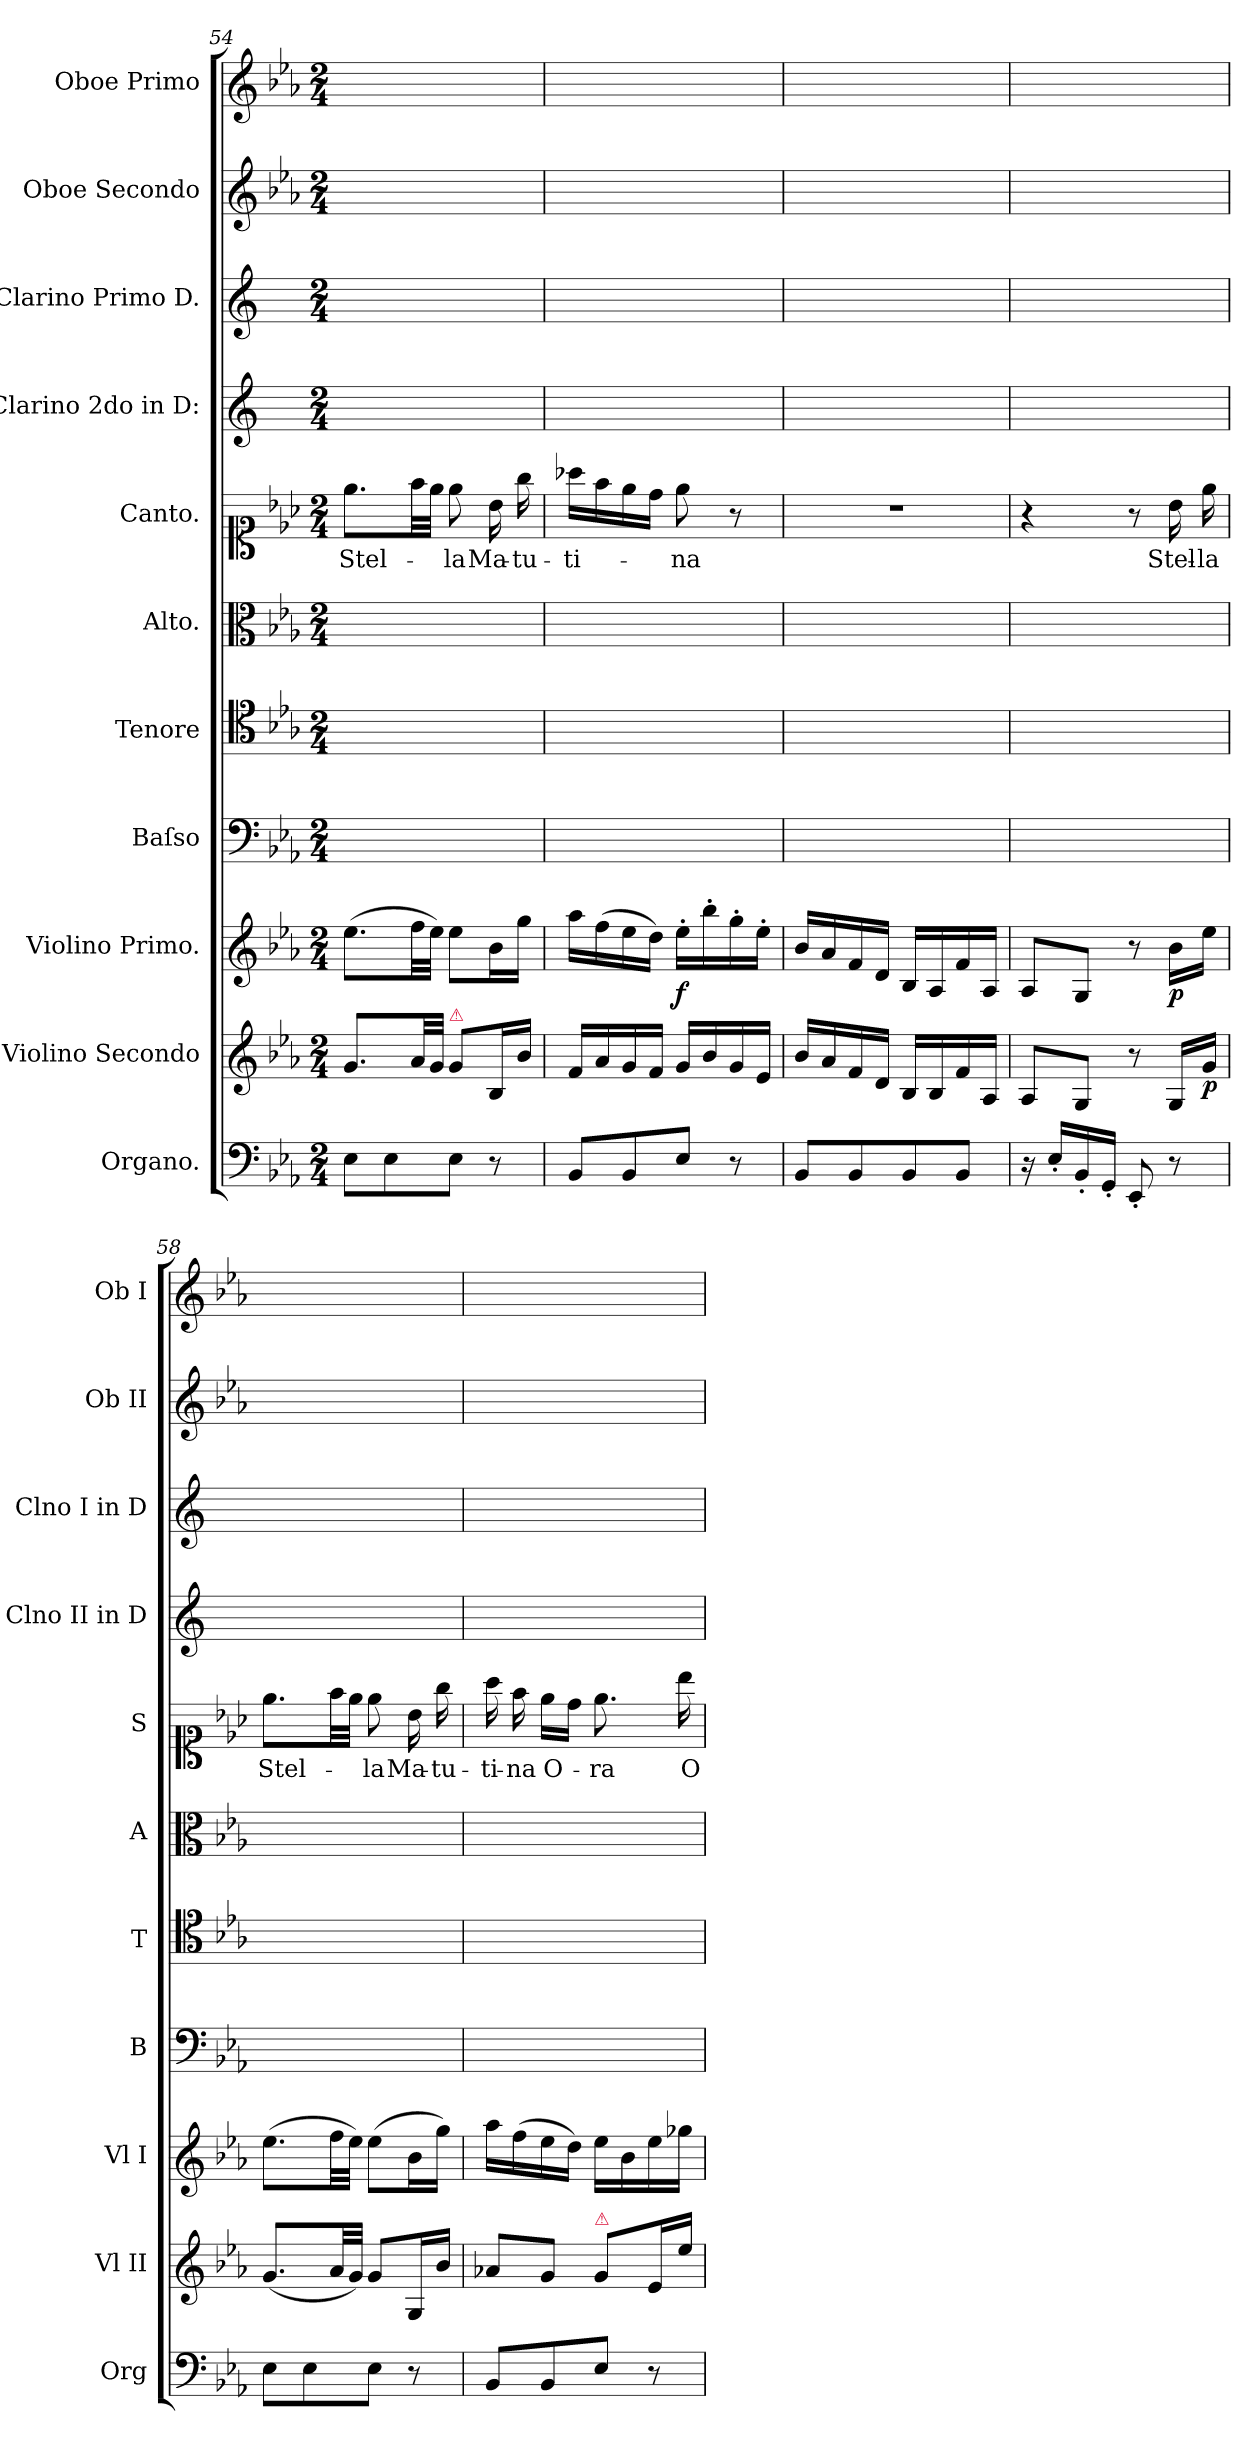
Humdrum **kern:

**kern	**kern	**dynam	**kern	**dynam	**kern	**kern	**kern	**kern	**text	**kern	**kern	**kern	**kern
*part11	*part10	*part10	*part9	*part9	*part8	*part7	*part6	*part5	*part5	*part4	*part3	*part2	*part1
*staff11	*staff10	*staff10	*staff9	*staff9	*staff8	*staff7	*staff6	*staff5	*staff5	*staff4	*staff3	*staff2	*staff1
*I"Organo.	*I"Violino Secondo	*	*I"Violino Primo.	*	*I"Baſso	*I"Tenore	*I"Alto.	*I"Canto.	*	*I"Clarino 2do in D:	*I"Clarino Primo D.	*I"Oboe Secondo	*I"Oboe Primo
*I'Org	*I'Vl II	*	*I'Vl I	*	*I'B	*I'T	*I'A	*I'S	*	*I'Clno II in D	*I'Clno I in D	*I'Ob II	*I'Ob I
*clefF4	*clefG2	*	*clefG2	*	*clefF4	*clefC4	*clefC3	*clefC1	*	*clefG2	*clefG2	*clefG2	*clefG2
*	*	*	*	*	*	*	*	*	*	*ITrd-1c-2	*ITrd-1c-2	*	*
*k[b-e-a-]	*k[b-e-a-]	*	*k[b-e-a-]	*	*k[b-e-a-]	*k[b-e-a-]	*k[b-e-a-]	*k[b-e-a-]	*	*k[f#c#]	*k[f#c#]	*k[b-e-a-]	*k[b-e-a-]
*E-:	*E-:	*	*E-:	*	*E-:	*E-:	*E-:	*E-:	*	*	*	*E-:	*E-:
*M2/4	*M2/4	*	*M2/4	*	*M2/4	*M2/4	*M2/4	*M2/4	*	*M2/4	*M2/4	*M2/4	*M2/4
=54	=54	=54	=54	=54	=54	=54	=54	=54	=54	=54	=54	=54	=54
8E-\L	8.g/L	.	(8.ee-\L	.	2ryy	2ryy	2ryy	8.ee-\L	Stel-	2ryy	2ryy	2ryy	2ryy
8E-\	.	.	.	.	.	.	.	.	.	.	.	.	.
.	32a-/LL	.	32ff\LL	.	.	.	.	32ff\LL	.	.	.	.	.
.	32g/JJJ	.	32ee-\JJJ)	.	.	.	.	32ee-\JJJ	.	.	.	.	.
!	!LO:TX:a:color=crimson:t=⚠	!	!	!	!	!	!	!	!	!	!	!	!
8E-\J	8g/L	.	8ee-\L	.	.	.	.	8ee-\	-la	.	.	.	.
8r	16B-/L	.	16b-\L	.	.	.	.	16b-\	Ma-	.	.	.	.
.	16b-\JJ	.	16gg\JJ	.	.	.	.	16gg\	-tu-	.	.	.	.
=55	=55	=55	=55	=55	=55	=55	=55	=55	=55	=55	=55	=55	=55
8BB-/L	16f/LL	.	16aa-\LL	.	2ryy	2ryy	2ryy	16aa-X\LL	-ti-	2ryy	2ryy	2ryy	2ryy
.	16a-/	.	(16ff\	.	.	.	.	16ff\	.	.	.	.	.
8BB-/	16g/	.	16ee-\	.	.	.	.	16ee-\	.	.	.	.	.
.	16f/JJ	.	16dd\JJ)	.	.	.	.	16dd\JJ	.	.	.	.	.
!	!	!	!	!LO:DY:b	!	!	!	!	!	!	!	!	!
8E-/J	16g/LL	for.	16ee-'\LL	f	.	.	.	8ee-\	-na	.	.	.	.
.	16b-/	.	16bb-'\	.	.	.	.	.	.	.	.	.	.
8r	16g/	.	16gg'\	.	.	.	.	8r	.	.	.	.	.
.	16e-/JJ	.	16ee-'\JJ	.	.	.	.	.	.	.	.	.	.
=56	=56	=56	=56	=56	=56	=56	=56	=56	=56	=56	=56	=56	=56
8BB-/L	16b-/LL	.	16b-/LL	.	2ryy	2ryy	2ryy	2r	.	2ryy	2ryy	2ryy	2ryy
.	16a-/	.	16a-/	.	.	.	.	.	.	.	.	.	.
8BB-/	16f/	.	16f/	.	.	.	.	.	.	.	.	.	.
.	16d/JJ	.	16d/JJ	.	.	.	.	.	.	.	.	.	.
8BB-/	16B-/LL	.	16B-/LL	.	.	.	.	.	.	.	.	.	.
.	16B-/	.	16A-/	.	.	.	.	.	.	.	.	.	.
8BB-/J	16f/	.	16f/	.	.	.	.	.	.	.	.	.	.
.	16A-/JJ	.	16A-/JJ	.	.	.	.	.	.	.	.	.	.
=57	=57	=57	=57	=57	=57	=57	=57	=57	=57	=57	=57	=57	=57
16r	8A-/L	.	8A-/L	.	2ryy	2ryy	2ryy	4r	.	2ryy	2ryy	2ryy	2ryy
16E-'/LL	.	.	.	.	.	.	.	.	.	.	.	.	.
16BB-'/	8G/J	.	8G/J	.	.	.	.	.	.	.	.	.	.
16GG'/JJ	.	.	.	.	.	.	.	.	.	.	.	.	.
8EE-'/	8r	.	8r	.	.	.	.	8r	.	.	.	.	.
!	!	!	!	!LO:DY:b	!	!	!	!	!	!	!	!	!
8r	16G/LL	.	16b-\LL	p	.	.	.	16b-\	Stel-	.	.	.	.
.	16g/JJ	p	16ee-\JJ	.	.	.	.	16ee-\	-la	.	.	.	.
=58	=58	=58	=58	=58	=58	=58	=58	=58	=58	=58	=58	=58	=58
!	!	!	!	!	!	!	!	!	!LO:LY:i	!	!	!	!
8E-\L	(8.g/L	.	(8.ee-\L	.	2ryy	2ryy	2ryy	8.ee-\L	Stel-	2ryy	2ryy	2ryy	2ryy
8E-\	.	.	.	.	.	.	.	.	.	.	.	.	.
.	32a-/LL	.	32ff\LL	.	.	.	.	32ff\LL	.	.	.	.	.
.	32g/JJJ)	.	32ee-\JJJ)	.	.	.	.	32ee-\JJJ	.	.	.	.	.
!	!	!	!	!	!	!	!	!	!LO:LY:i	!	!	!	!
8E-\J	8g/L	.	(8ee-\L	.	.	.	.	8ee-\	-la	.	.	.	.
8r	16G/L	.	16b-\L	.	.	.	.	16b-\	Ma-	.	.	.	.
.	16b-/JJ	.	16gg\JJ)	.	.	.	.	16gg\	-tu-	.	.	.	.
=59	=59	=59	=59	=59	=59	=59	=59	=59	=59	=59	=59	=59	=59
8BB-/L	8a-X/L	.	16aa-\LL	.	2ryy	2ryy	2ryy	16aa-\	-ti-	2ryy	2ryy	2ryy	2ryy
.	.	.	(16ff\	.	.	.	.	16ff\	-na	.	.	.	.
8BB-/	8g/J	.	16ee-\	.	.	.	.	16ee-\LL	O-	.	.	.	.
.	.	.	16dd\JJ)	.	.	.	.	16dd\JJ	.	.	.	.	.
!	!LO:TX:a:color=crimson:t=⚠	!	!	!	!	!	!	!	!	!	!	!	!
8E-/J	8g/L	.	16ee-\LL	.	.	.	.	8.ee-\	-ra	.	.	.	.
.	.	.	16b-\	.	.	.	.	.	.	.	.	.	.
8r	16e-/L	.	16ee-\	.	.	.	.	.	.	.	.	.	.
.	16ee-\JJ	.	16gg-X\JJ	.	.	.	.	16bb-\	O-	.	.	.	.
=	=	=	=	=	=	=	=	=	=	=	=	=	=
*-	*-	*-	*-	*-	*-	*-	*-	*-	*-	*-	*-	*-	*-
